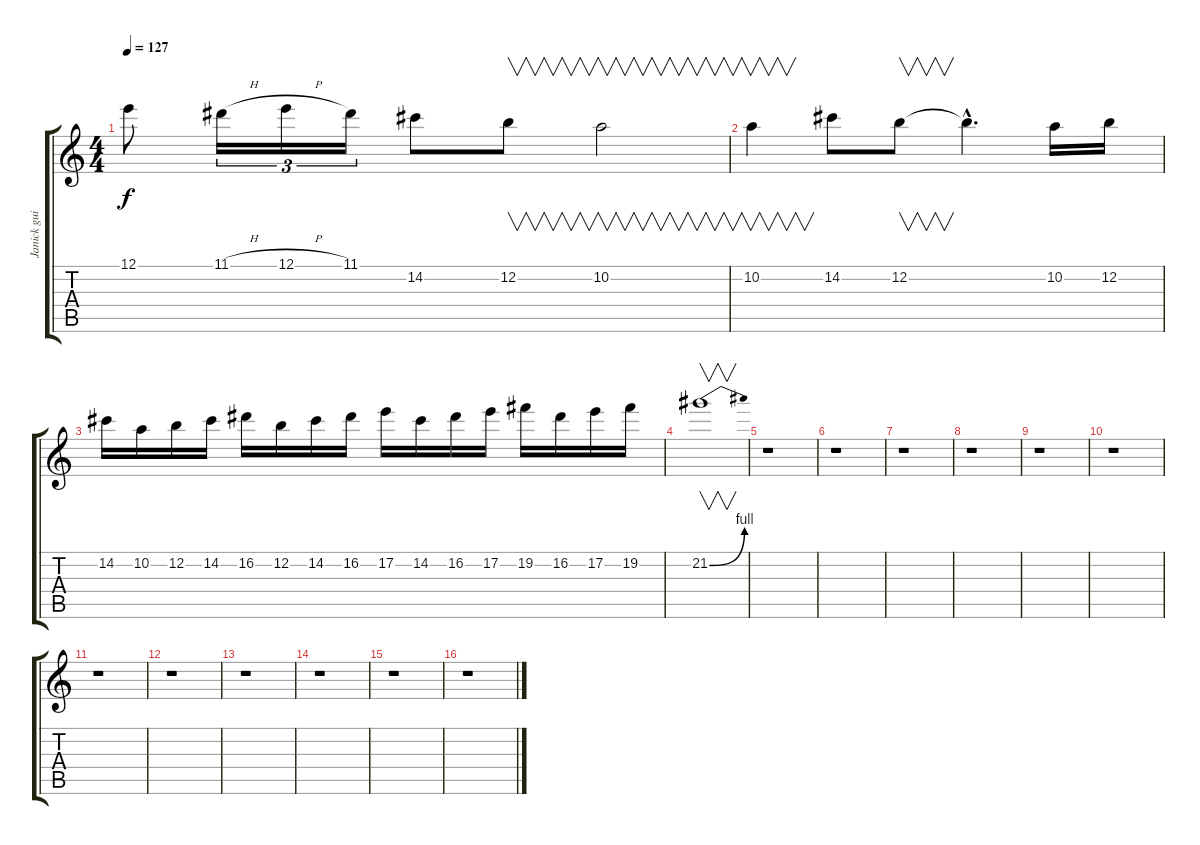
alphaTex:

\track ("Janick guitar 2" "Janick gui") {instrument overdrivenguitar}
\staff {score tabs}
\tuning (E4 B3 G3 D3 A2 E2) {hide}
\ts (4 4)
\tempo 127
\clef g2
\ks c
12.1.8{dy f} 11.1{h}.16{tu (3 2)} 12.1{h}.16{tu (3 2)} 11.1.16{tu (3 2)} 14.2.8 12.2.8{v} 10.2.2{v} |
10.2.4{v} 14.2.8 12.2.8{v} 12.2{hac t}.4{d} 10.2.16 12.2.16 |
14.2.16 10.2.16 12.2.16 14.2.16 16.2.16 12.2.16 14.2.16 16.2.16 17.2.16 14.2.16 16.2.16 17.2.16 19.2.16 16.2.16 17.2.16 19.2.16 |
21.2{be (bend 0 0 60 4)}.1{v} |
r.1 |
r.1 |
r.1 |
r.1 |
r.1 |
r.1 |
r.1 |
r.1 |
r.1 |
r.1 |
r.1 |
r.1
